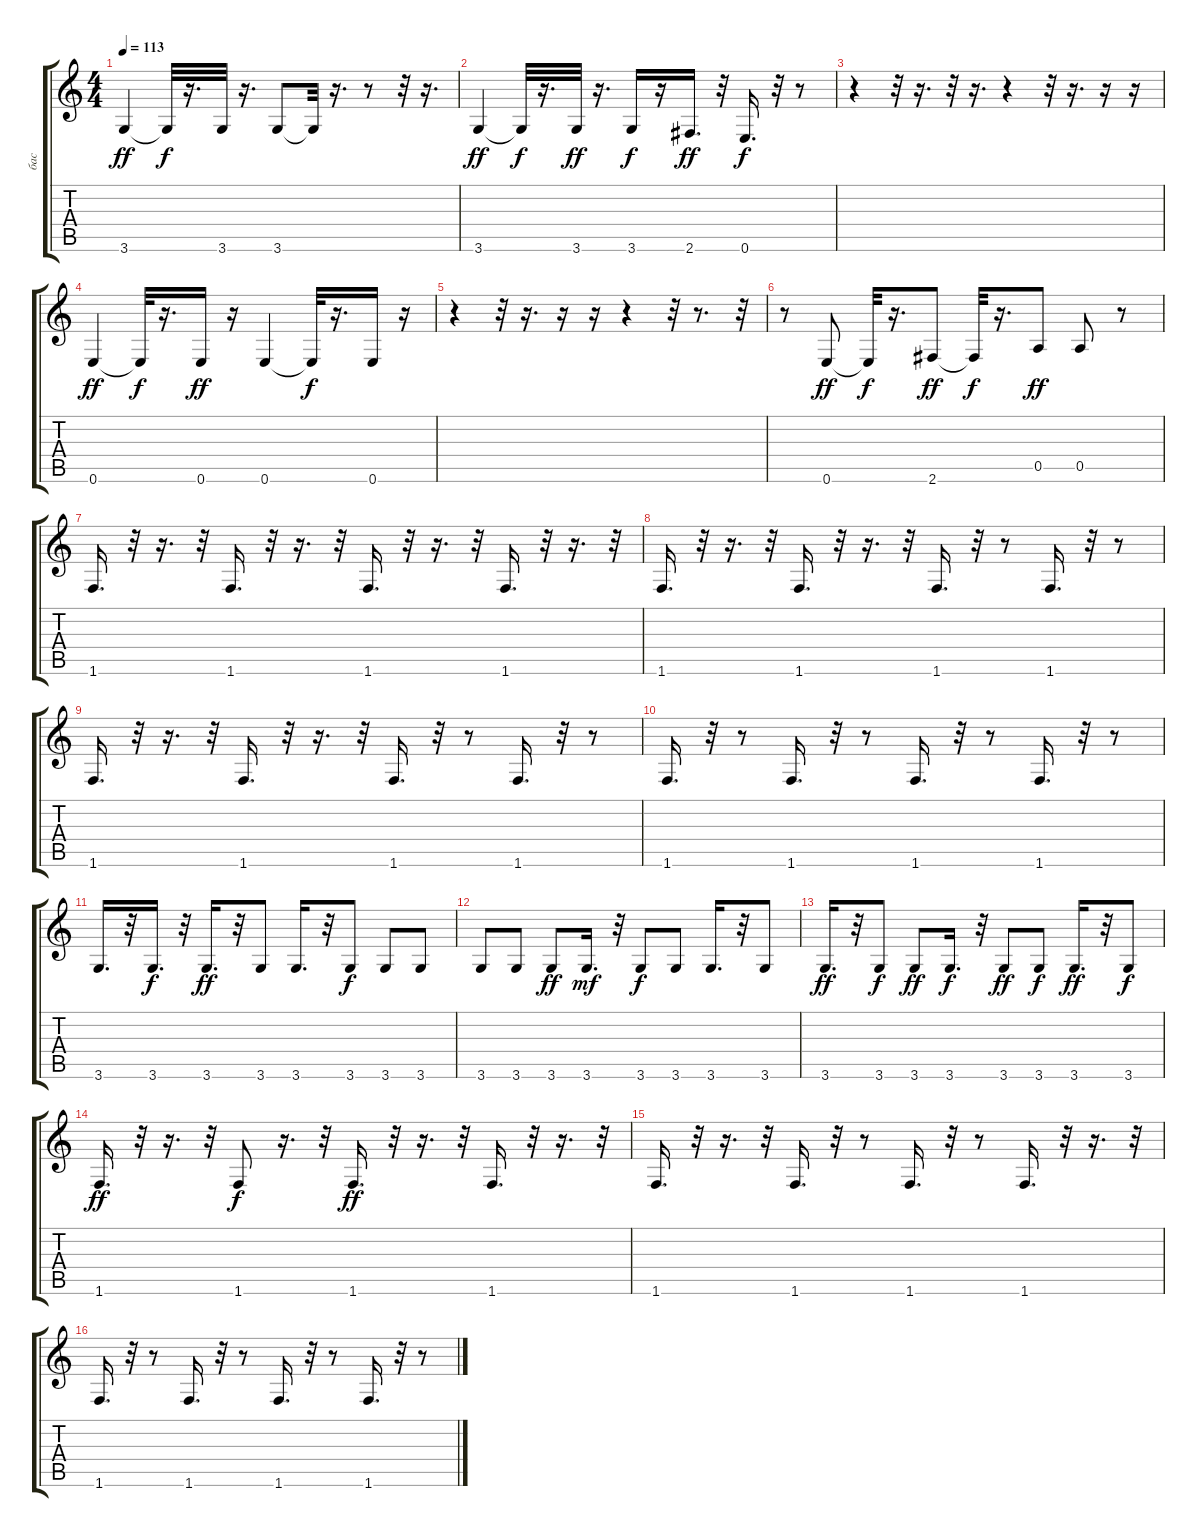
\track ("бас" "бас") {instrument fretlessbass}
\staff {score tabs}
\tuning (E4 B3 G3 D3 A2 E2) {hide}
\ts (4 4)
\tempo 113
\clef g2
\ks c
3.6.4{dy ff} 3.6{t}.32{dy f} r.16{d} 3.6.32 r.16{d} 3.6.8 3.6{t}.32 r.16{d} r.8 r.32 r.16{d} |
3.6.4{dy ff} 3.6{t}.32{dy f} r.16{d} 3.6.32{dy ff} r.16{d} 3.6.16{dy f} r.16 2.6.16{d dy ff} r.32 0.6.16{d dy f} r.32 r.8 |
r.4 r.32 r.16{d} r.32 r.16{d} r.4 r.32 r.16{d} r.16 r.16 |
0.6.4{dy ff} 0.6{t}.32{dy f} r.16{d} 0.6.16{dy ff} r.16 0.6.4 0.6{t}.32{dy f} r.16{d} 0.6.16 r.16 |
r.4 r.32 r.16{d} r.16 r.16 r.4 r.32 r.8{d} r.32 |
r.8 0.6.8{dy ff} 0.6{t}.32{dy f} r.16{d} 2.6.8{dy ff} 2.6{t}.32{dy f} r.16{d} 0.5.8{dy ff} 0.5.8 r.8 |
1.6.16{d} r.32 r.16{d} r.32 1.6.16{d} r.32 r.16{d} r.32 1.6.16{d} r.32 r.16{d} r.32 1.6.16{d} r.32 r.16{d} r.32 |
1.6.16{d} r.32 r.16{d} r.32 1.6.16{d} r.32 r.16{d} r.32 1.6.16{d} r.32 r.8 1.6.16{d} r.32 r.8 |
1.6.16{d} r.32 r.16{d} r.32 1.6.16{d} r.32 r.16{d} r.32 1.6.16{d} r.32 r.8 1.6.16{d} r.32 r.8 |
1.6.16{d} r.32 r.8 1.6.16{d} r.32 r.8 1.6.16{d} r.32 r.8 1.6.16{d} r.32 r.8 |
3.6.16{d} r.32 3.6.16{d dy f} r.32 3.6.16{d dy ff} r.32 3.6.8 3.6.16{d} r.32 3.6.8{dy f} 3.6.8 3.6.8 |
3.6.8 3.6.8 3.6.8{dy ff} 3.6.16{d dy mf} r.32 3.6.8{dy f} 3.6.8 3.6.16{d} r.32 3.6.8 |
3.6.16{d dy ff} r.32 3.6.8{dy f} 3.6.8{dy ff} 3.6.16{d dy f} r.32 3.6.8{dy ff} 3.6.8{dy f} 3.6.16{d dy ff} r.32 3.6.8{dy f} |
1.6.16{d dy ff} r.32 r.16{d} r.32 1.6.8{dy f} r.16{d} r.32 1.6.16{d dy ff} r.32 r.16{d} r.32 1.6.16{d} r.32 r.16{d} r.32 |
1.6.16{d} r.32 r.16{d} r.32 1.6.16{d} r.32 r.8 1.6.16{d} r.32 r.8 1.6.16{d} r.32 r.16{d} r.32 |
1.6.16{d} r.32 r.8 1.6.16{d} r.32 r.8 1.6.16{d} r.32 r.8 1.6.16{d} r.32 r.8
